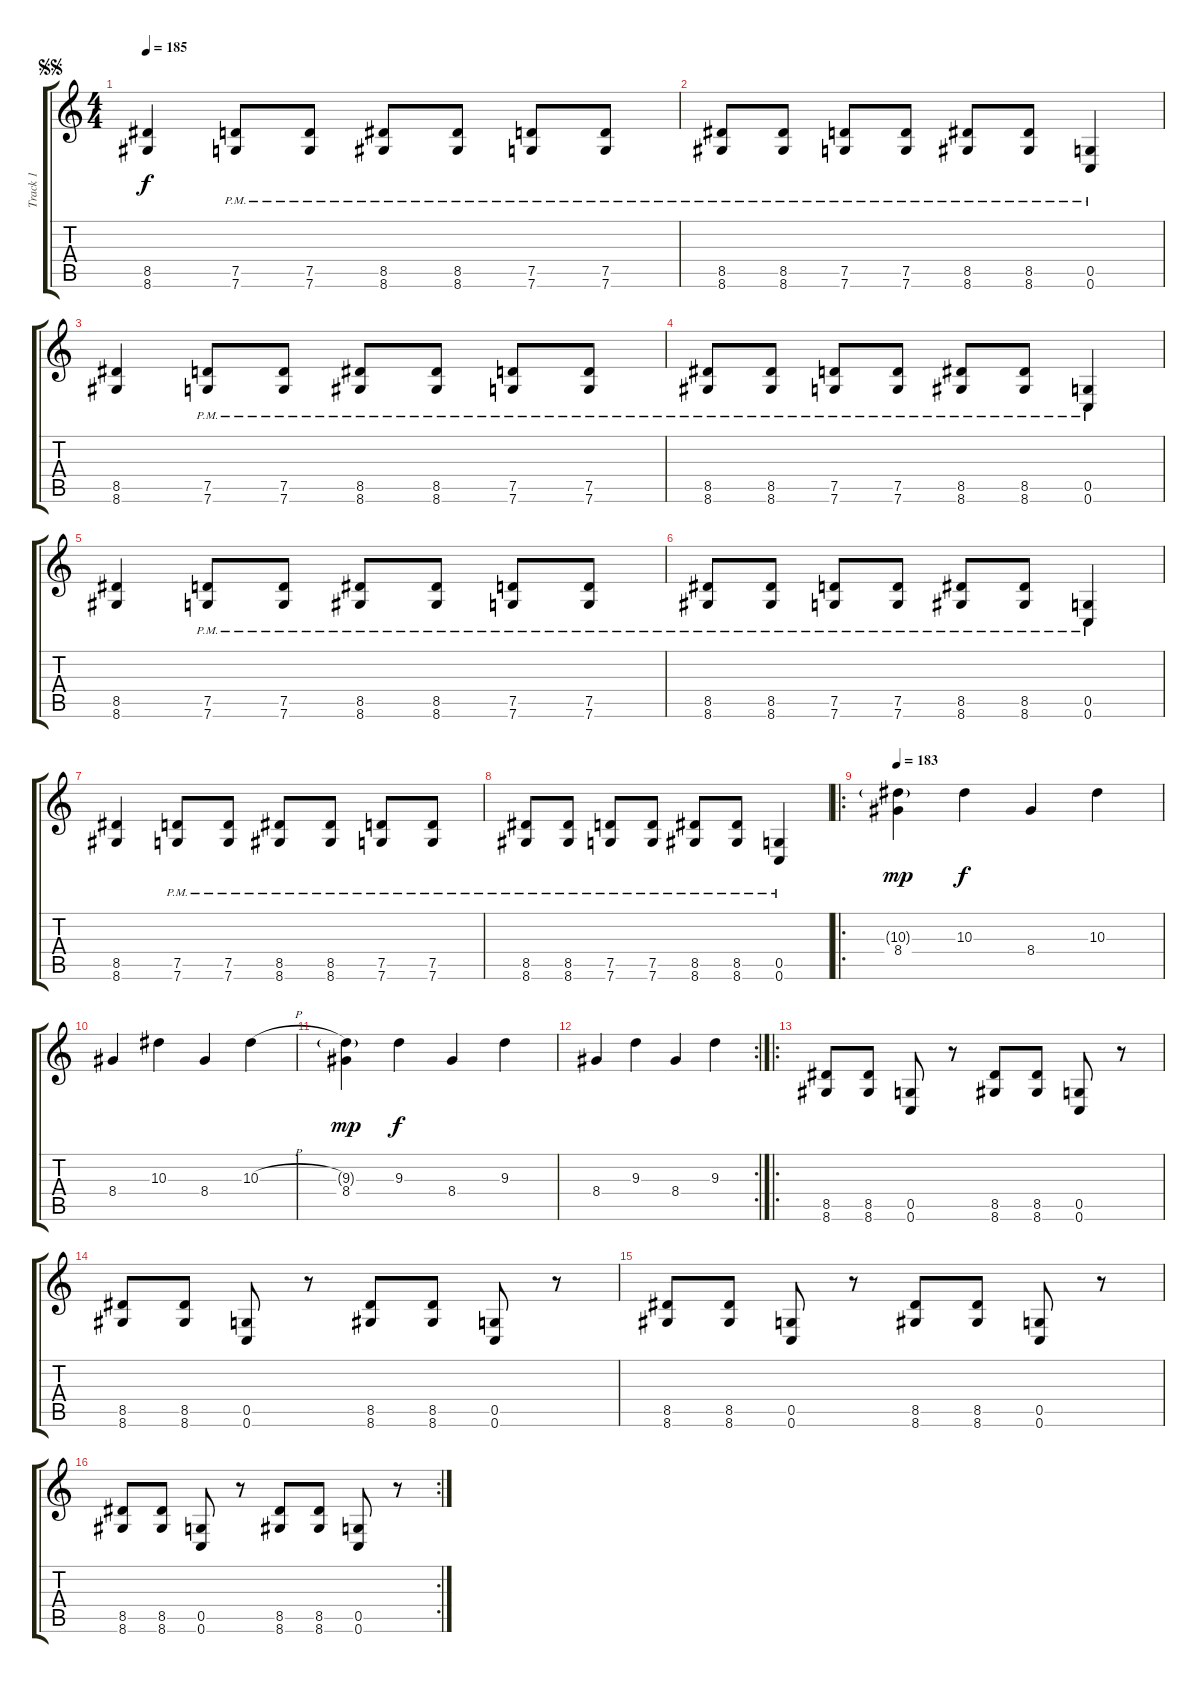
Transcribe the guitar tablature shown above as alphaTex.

\track ("Track 1" "Track 1") {instrument distortionguitar}
\staff {score tabs}
\tuning (D4 A3 F3 C3 G2 C2) {hide}
\ts (4 4)
\jump segnosegno
\tempo 185
\clef g2
\ks c
(8.5 8.6).4{dy f} (7.5{pm} 7.6{pm}).8 (7.5{pm} 7.6{pm}).8 (8.5{pm} 8.6{pm}).8 (8.5{pm} 8.6{pm}).8 (7.5{pm} 7.6{pm}).8 (7.5{pm} 7.6{pm}).8 |
(8.5{pm} 8.6{pm}).8 (8.5{pm} 8.6{pm}).8 (7.5{pm} 7.6{pm}).8 (7.5{pm} 7.6{pm}).8 (8.5{pm} 8.6{pm}).8 (8.5{pm} 8.6{pm}).8 (0.5{pm} 0.6{pm}).4 |
(8.5 8.6).4 (7.5{pm} 7.6{pm}).8 (7.5{pm} 7.6{pm}).8 (8.5{pm} 8.6{pm}).8 (8.5{pm} 8.6{pm}).8 (7.5{pm} 7.6{pm}).8 (7.5{pm} 7.6{pm}).8 |
(8.5{pm} 8.6{pm}).8 (8.5{pm} 8.6{pm}).8 (7.5{pm} 7.6{pm}).8 (7.5{pm} 7.6{pm}).8 (8.5{pm} 8.6{pm}).8 (8.5{pm} 8.6{pm}).8 (0.5{pm} 0.6{pm}).4 |
(8.5 8.6).4 (7.5{pm} 7.6{pm}).8 (7.5{pm} 7.6{pm}).8 (8.5{pm} 8.6{pm}).8 (8.5{pm} 8.6{pm}).8 (7.5{pm} 7.6{pm}).8 (7.5{pm} 7.6{pm}).8 |
(8.5{pm} 8.6{pm}).8 (8.5{pm} 8.6{pm}).8 (7.5{pm} 7.6{pm}).8 (7.5{pm} 7.6{pm}).8 (8.5{pm} 8.6{pm}).8 (8.5{pm} 8.6{pm}).8 (0.5{pm} 0.6{pm}).4 |
(8.5 8.6).4 (7.5{pm} 7.6{pm}).8 (7.5{pm} 7.6{pm}).8 (8.5{pm} 8.6{pm}).8 (8.5{pm} 8.6{pm}).8 (7.5{pm} 7.6{pm}).8 (7.5{pm} 7.6{pm}).8 |
(8.5{pm} 8.6{pm}).8 (8.5{pm} 8.6{pm}).8 (7.5{pm} 7.6{pm}).8 (7.5{pm} 7.6{pm}).8 (8.5{pm} 8.6{pm}).8 (8.5{pm} 8.6{pm}).8 (0.5{pm} 0.6{pm}).4 |
\ro
\tempo 183
(10.3{g} 8.4).4{dy mp} 10.3.4{dy f} 8.4.4 10.3.4 |
8.4.4 10.3.4 8.4.4 10.3{h}.4 |
(9.3{g} 8.4).4{dy mp} 9.3.4{dy f} 8.4.4 9.3.4 |
\rc 2
8.4.4 9.3.4 8.4.4 9.3.4 |
\ro
(8.5 8.6).8 (8.5 8.6).8 (0.5 0.6).8 r.8 (8.5 8.6).8 (8.5 8.6).8 (0.5 0.6).8 r.8 |
(8.5 8.6).8 (8.5 8.6).8 (0.5 0.6).8 r.8 (8.5 8.6).8 (8.5 8.6).8 (0.5 0.6).8 r.8 |
(8.5 8.6).8 (8.5 8.6).8 (0.5 0.6).8 r.8 (8.5 8.6).8 (8.5 8.6).8 (0.5 0.6).8 r.8 |
\rc 2
(8.5 8.6).8 (8.5 8.6).8 (0.5 0.6).8 r.8 (8.5 8.6).8 (8.5 8.6).8 (0.5 0.6).8 r.8
